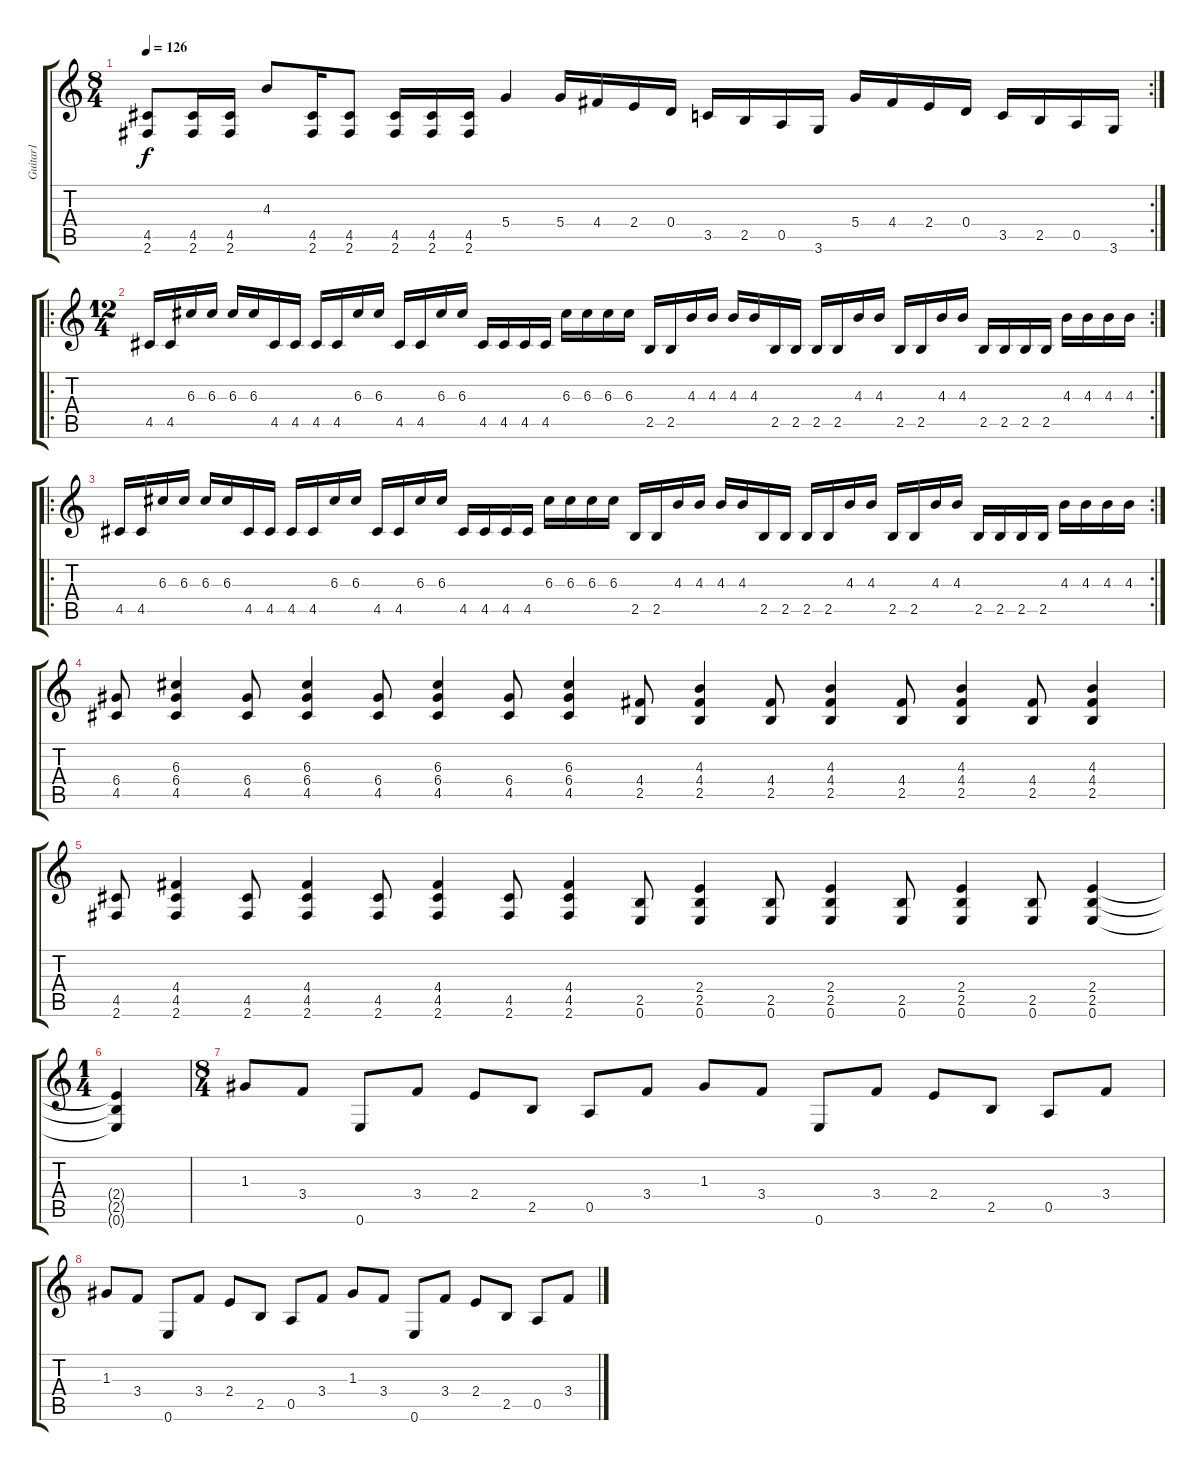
\track ("Guitar1" "Guitar1") {instrument overdrivenguitar}
\staff {score tabs}
\tuning (E4 B3 G3 D3 A2 E2) {hide}
\rc 2
\ts (8 4)
\tempo 126
\clef g2
\ks c
(4.5 2.6).8{dy f} (4.5 2.6).16 (4.5 2.6).16 4.3.8 (4.5 2.6).16 (4.5 2.6).8 (4.5 2.6).16 (4.5 2.6).16 (4.5 2.6).16 5.4.4 5.4.16 4.4.16 2.4.16 0.4.16 3.5.16 2.5.16 0.5.16 3.6.16 5.4.16 4.4.16 2.4.16 0.4.16 3.5.16 2.5.16 0.5.16 3.6.16 |
\ro
\rc 2
\ts (12 4)
4.5.16 4.5.16 6.3.16 6.3.16 6.3.16 6.3.16 4.5.16 4.5.16 4.5.16 4.5.16 6.3.16 6.3.16 4.5.16 4.5.16 6.3.16 6.3.16 4.5.16 4.5.16 4.5.16 4.5.16 6.3.16 6.3.16 6.3.16 6.3.16 2.5.16 2.5.16 4.3.16 4.3.16 4.3.16 4.3.16 2.5.16 2.5.16 2.5.16 2.5.16 4.3.16 4.3.16 2.5.16 2.5.16 4.3.16 4.3.16 2.5.16 2.5.16 2.5.16 2.5.16 4.3.16 4.3.16 4.3.16 4.3.16 |
\ro
\rc 2
4.5.16 4.5.16 6.3.16 6.3.16 6.3.16 6.3.16 4.5.16 4.5.16 4.5.16 4.5.16 6.3.16 6.3.16 4.5.16 4.5.16 6.3.16 6.3.16 4.5.16 4.5.16 4.5.16 4.5.16 6.3.16 6.3.16 6.3.16 6.3.16 2.5.16 2.5.16 4.3.16 4.3.16 4.3.16 4.3.16 2.5.16 2.5.16 2.5.16 2.5.16 4.3.16 4.3.16 2.5.16 2.5.16 4.3.16 4.3.16 2.5.16 2.5.16 2.5.16 2.5.16 4.3.16 4.3.16 4.3.16 4.3.16 |
(6.4 4.5).8 (6.3 6.4 4.5).4 (6.4 4.5).8 (6.3 6.4 4.5).4 (6.4 4.5).8 (6.3 6.4 4.5).4 (6.4 4.5).8 (6.3 6.4 4.5).4 (4.4 2.5).8 (4.3 4.4 2.5).4 (4.4 2.5).8 (4.3 4.4 2.5).4 (4.4 2.5).8 (4.3 4.4 2.5).4 (4.4 2.5).8 (4.3 4.4 2.5).4 |
(4.5 2.6).8 (4.4 4.5 2.6).4 (4.5 2.6).8 (4.4 4.5 2.6).4 (4.5 2.6).8 (4.4 4.5 2.6).4 (4.5 2.6).8 (4.4 4.5 2.6).4 (2.5 0.6).8 (2.4 2.5 0.6).4 (2.5 0.6).8 (2.4 2.5 0.6).4 (2.5 0.6).8 (2.4 2.5 0.6).4 (2.5 0.6).8 (2.4 2.5 0.6).4 |
\ts (1 4)
(2.4{t} 2.5{t} 0.6{t}).4 |
\ts (8 4)
1.3.8{instrument electricguitarclean} 3.4.8 0.6.8 3.4.8 2.4.8 2.5.8 0.5.8 3.4.8 1.3.8 3.4.8 0.6.8 3.4.8 2.4.8 2.5.8 0.5.8 3.4.8 |
1.3.8{instrument electricguitarclean} 3.4.8 0.6.8 3.4.8 2.4.8 2.5.8 0.5.8 3.4.8 1.3.8 3.4.8 0.6.8 3.4.8 2.4.8 2.5.8 0.5.8 3.4.8
